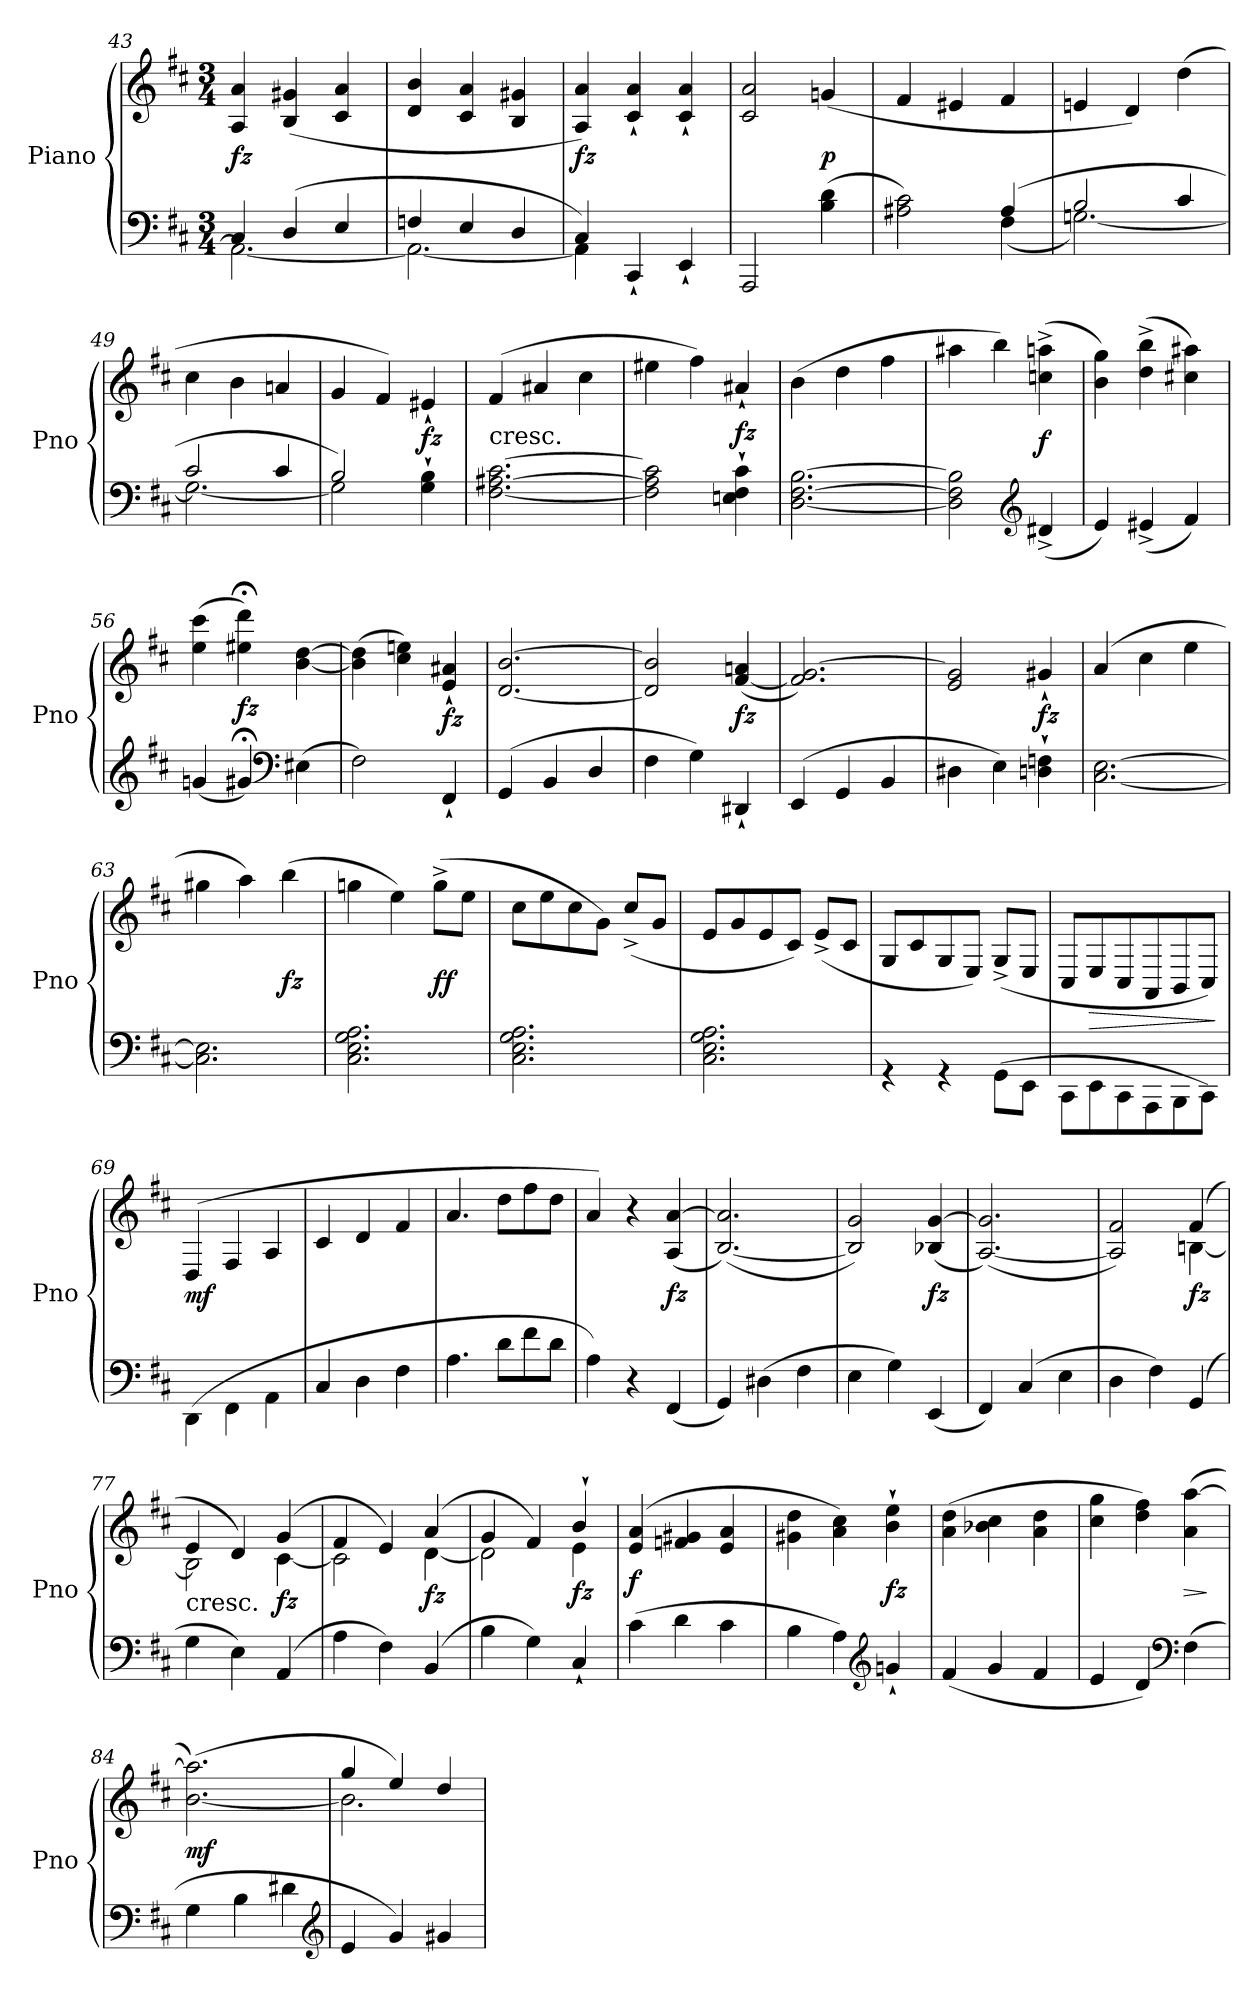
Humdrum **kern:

**kern	**kern	**dynam
*part1	*part1	*part1
*staff2	*staff1	*staff1/2
*I"Piano	*	*
*I'Pno	*	*
*clefF4	*clefG2	*
*k[f#c#]	*k[f#c#]	*
*D:	*D:	*
*M3/4	*M3/4	*
=43	=43	=43
*^	*	*
4C#	2.AA_	4A 4a	fz
(4D	.	(>4B 4g#X	.
4E	.	4c# 4a	.
=44	=44	=44	=44
4Fn	2.AA_	4d 4b	.
4E	.	4c# 4a	.
4D	.	4B 4g#X	.
=45	=45	=45	=45
4C#)	4AA]	4A 4a)	fz
4CC#`	2ryy	4c#` 4a`	.
4EE`	.	4c#` 4a`	.
*v	*v	*	*
=46	=46	=46
2AAA	2c# 2a	.
(4B 4d	(4gn	p
=47	=47	=47
*^	*	*
2ryy	2A#X 2c#)	4f#	.
.	.	4e#X	.
(4A#	(4F#	4f#	.
=48	=48	=48	=48
2B	[2.Gn)	4en	.
.	.	4d)	.
4c#	.	(4dd	.
!!LO:LB:g=z
=49	=49	=49	=49
2c#	2.G_	4cc#	.
.	.	4b	.
4c#	.	4an	.
=50	=50	=50	=50
2B)	2G]	4g	.
.	.	4f#)	.
4ryy	4G` 4B`	4e#X`>	fz
=51	=51	=51	=51
!	!	!LO:TX:c:t=cresc.	!
*v	*v	*	*
[2.F# [2.A#X [2.c#	(4f#	.
.	4a#X	.
.	4cc#	.
=52	=52	=52
2F#] 2A#] 2c#]	4ee#X	.
.	4ff#)	.
4En` 4F#` 4c#`	4a#X`>	fz
=53	=53	=53
[2.D [2.F# [2.B	(4b	.
.	4dd	.
.	4ff#	.
=54	=54	=54
2D] 2F#] 2B]	4aa#X	.
.	4bb)	.
*clefG2	*	*
(4d#X^	(4ccn^ 4aan^	f
=55	=55	=55
4e)	4b 4gg)	.
(4e#X^>	(4dd^ 4bb^	.
4f#)	4cc#X 4aa#X)	.
=56	=56	=56
(4gn	(4ee 4ccc#	.
4g#X;<)	4ee#X;< 4ddd;<)	fz
*clefF4	*	*
(4E#X	[4b [4dd	.
!!LO:LB:g=z
=57	=57	=57
2F#)	(4b] 4dd]	.
.	4cc# 4een)	.
4FF#`	4e`> 4a#X`>	fz
=58	=58	=58
(4GG	[2.d [2.b	.
4BB	.	.
4D/	.	.
=59	=59	=59
4F#	2d] 2b]	.
4G)	.	.
4DD#X`	(>[4f# 4an	fz
=60	=60	=60
(4EE	2.f#] [2.g)	.
4GG	.	.
4BB	.	.
=61	=61	=61
4D#X	2e 2g]	.
4E)	.	.
4Dn` 4Fn`	4g#X`	fz
=62	=62	=62
[2.C# [2.E	(4a	.
.	4cc#	.
.	4ee	.
=63	=63	=63
2.C#] 2.E]	4gg#X	.
.	4aa)	.
.	(4bb	fz
=64	=64	=64
2.C# 2.E 2.G 2.A	4ggn	.
.	4ee)	.
.	(8gg^L	ff
.	8eeJ	.
!!LO:LB:g=z
=65	=65	=65
2.C# 2.E 2.G 2.A	8cc#L	.
.	8ee	.
.	8cc#	.
.	8gJ)	.
.	(8cc#^L	.
.	8gJ	.
=66	=66	=66
2.C# 2.E 2.G 2.A	8eL	.
.	8g	.
.	8e	.
.	8c#J)	.
.	(>8e^L	.
.	8c#J	.
=67	=67	=67
4rGG	8G/L	.
.	8c#/	.
4rGG	8G/	.
.	8E/J)	.
(8GG\L	(8G^/L	.
8EE\J	8E/J	.
=68	=68	=68
8CC#\L	8C#/L	.
8EE\	8E/	>
8CC#\	8C#/	.
8AAA\	8AA/	.
8BBB\	8BB/	.
8CC#\J)	8C#/J)	.
.	.	]
=69	=69	=69
(<4DD\	(4D/	mf
4FF#\	4F#/	.
4AA\	4A/	.
=70	=70	=70
4C#	4c#	.
4D	4d	.
4F#	4f#	.
=71	=71	=71
4.A	4.a	.
8dL	8ddL	.
8f#	8ff#	.
8dJ	8ddJ	.
!!LO:LB:g=z
=72	=72	=72
4A)	4a)	.
4r	4r	.
(4FF#	(4A [4a	fz
=73	=73	=73
4GG)	(>[2.B 2.a])	.
(4D#X	.	.
4F#	.	.
=74	=74	=74
4E	2B] 2g)	.
4G)	.	.
(4EE	(4B-X [4g	fz
=75	=75	=75
4FF#)	(>[2.A 2.g])	.
(4C#	.	.
4E	.	.
=76	=76	=76
*	*^	*
4D	2A] 2f#)	2ryy	.
4F#)	.	.	.
(4GG	(4f#	[4Bn	fz
=77	=77	=77	=77
!	!LO:TX:c:t=cresc.	!	!
4G	4e	2B]	.
4E)	4d)	.	.
(4AA	(4g	[4c#	fz
=78	=78	=78	=78
4A	4f#	2c#]	.
4F#)	4e)	.	.
(4BB	(4a	[4d	fz
=79	=79	=79	=79
4B	4g	2d]	.
4G)	4f#)	.	.
4C#`	4b`	4e	fz
*	*v	*v	*
!!LO:LB:g=z
=80	=80	=80
(4c#	(4e 4a	f
4d	4fn 4g#X	.
4c#	4e 4a	.
=81	=81	=81
4B	4g#X 4dd	.
4A)	4a 4cc#)	.
*clefG2	*	*
4gn`	4b` 4ee`	fz
=82	=82	=82
(4f#	(4a 4dd	.
4g	4b-X 4cc#	.
4f#	4a 4dd	.
=83	=83	=83
4e	4cc# 4gg	.
4d)	4dd 4ff#)	.
*clefF4	*	*
(4F#	(<4a [4aa	>
.	.	]
=84	=84	=84
4G	([2.b 2.aa])	mf
4B	.	.
4d#X	.	.
*clefG2	*	*
=85	=85	=85
*	*^	*
4e	4gg	2.b]	.
4g)	4ee)	.	.
4g#X	4dd	.	.
*	*v	*v	*
=	=	=
*-	*-	*-
